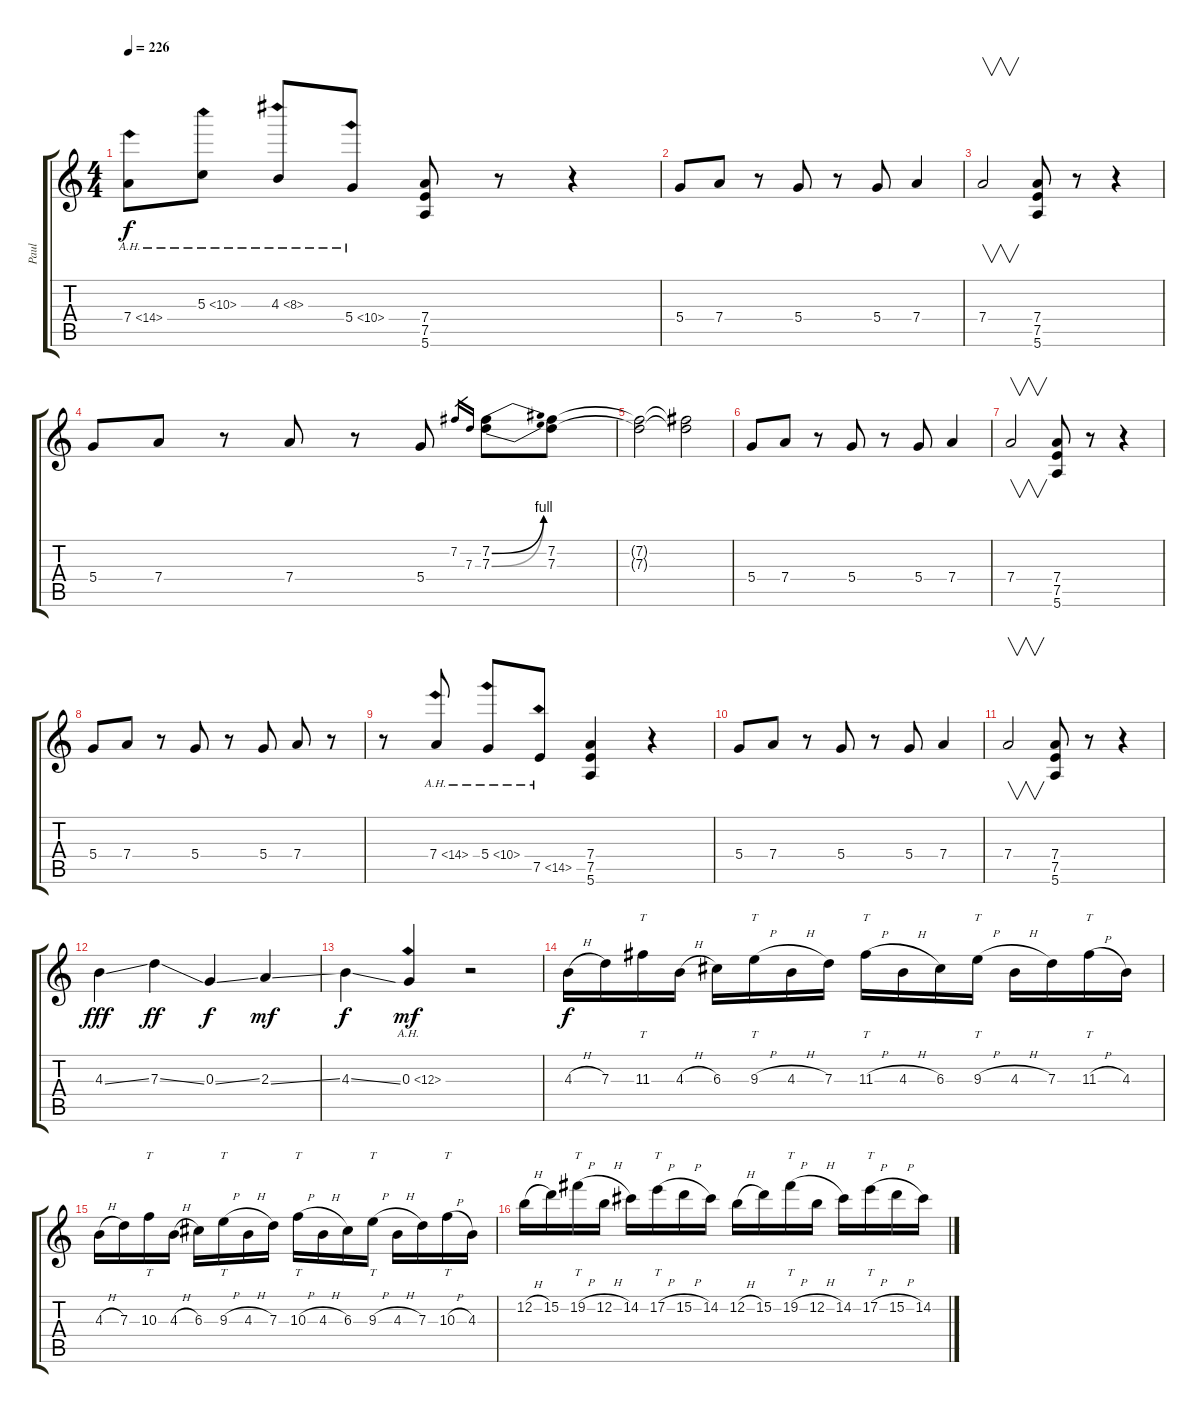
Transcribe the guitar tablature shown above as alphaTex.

\track ("Paul" "Paul") {instrument overdrivenguitar}
\staff {score tabs}
\tuning (E4 B3 G3 D3 A2 E2) {hide}
\ts (4 4)
\tempo 226
\clef g2
\ks c
7.4{ah 7 t}.8{dy f} 5.3{ah 5}.8 4.3{ah 4}.8 5.4{ah 5}.8 (7.4 7.5 5.6).8 r.8 r.4 |
5.4.8{instrument electricguitarmuted} 7.4.8 r.8 5.4.8 r.8 5.4.8 7.4.4 |
7.4.2{v instrument overdrivenguitar} (7.4 7.5 5.6).8 r.8 r.4 |
5.4.8{instrument electricguitarmuted} 7.4.8 r.8 7.4.8 r.8 5.4.8{instrument overdrivenguitar} 7.2.16{gr} 7.3.16{gr} (7.2{be (bend 0 0 60 4)} 7.3{be (bend 0 0 60 4)}).8 (7.2 7.3).8 |
(7.2{t} 7.3{t}).2 (7.2{t} 7.3{t}).2 |
5.4.8{instrument electricguitarmuted} 7.4.8 r.8 5.4.8 r.8 5.4.8 7.4.4 |
7.4.2{v instrument overdrivenguitar} (7.4 7.5 5.6).8 r.8 r.4 |
5.4.8{instrument electricguitarmuted} 7.4.8 r.8 5.4.8 r.8 5.4.8 7.4.8 r.8 |
r.8{instrument overdrivenguitar} 7.4{ah 7}.8 5.4{ah 5}.8 7.5{ah 7}.8 (7.4 7.5 5.6).4 r.4 |
5.4.8 7.4.8 r.8 5.4.8 r.8 5.4.8 7.4.4 |
7.4.2{v} (7.4 7.5 5.6).8 r.8 r.4 |
4.3{ss}.4{dy fff} 7.3{ss}.4{dy ff} 0.3{ss}.4{dy f} 2.3{ss}.4{dy mf} |
4.3{ss}.4{dy f} 0.3{ah 12}.4{dy mf} r.2 |
4.3{h}.16{dy f} 7.3.16 11.3.16{tt} 4.3{h}.16 6.3.16 9.3{h}.16{tt} 4.3{h}.16 7.3.16 11.3{h}.16{tt} 4.3{h}.16 6.3.16 9.3{h}.16{tt} 4.3{h}.16 7.3.16 11.3{h}.16{tt} 4.3.16 |
4.3{h}.16 7.3.16 10.3.16{tt} 4.3{h}.16 6.3.16 9.3{h}.16{tt} 4.3{h}.16 7.3.16 10.3{h}.16{tt} 4.3{h}.16 6.3.16 9.3{h}.16{tt} 4.3{h}.16 7.3.16 10.3{h}.16{tt} 4.3.16 |
12.2{h}.16 15.2.16 19.2{h}.16{tt} 12.2{h}.16 14.2.16 17.2{h}.16{tt} 15.2{h}.16 14.2.16 12.2{h}.16 15.2.16 19.2{h}.16{tt} 12.2{h}.16 14.2.16 17.2{h}.16{tt} 15.2{h}.16 14.2.16
